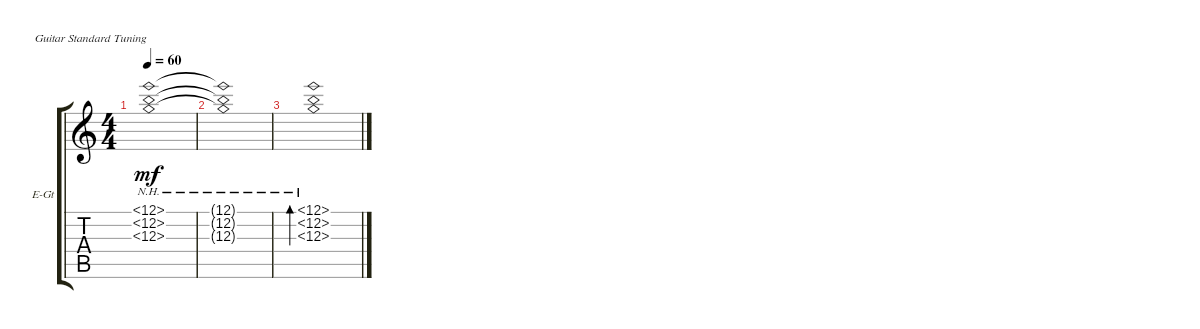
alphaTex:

\defaultSystemsLayout 4
\bracketExtendMode groupsimilarinstruments
\firstSystemTrackNameOrientation horizontal
\otherSystemsTrackNameOrientation horizontal
\track ("Lead 2" "E-Gt") {instrument distortionguitar}
\staff {score tabs}
\tuning (E4 B3 G3 D3 A2 E2)
\ts (4 4)
\tempo 60
\clef g2
\scale
0.333333
\ks c
(12.1{nh} 12.2{nh t} 12.3{nh t}).1{dy mf} |
(12.1{nh t} 12.2{nh t} 12.3{nh t}).1 |
(12.1{nh} 12.2{nh} 12.3{nh}).1{bd 480}
